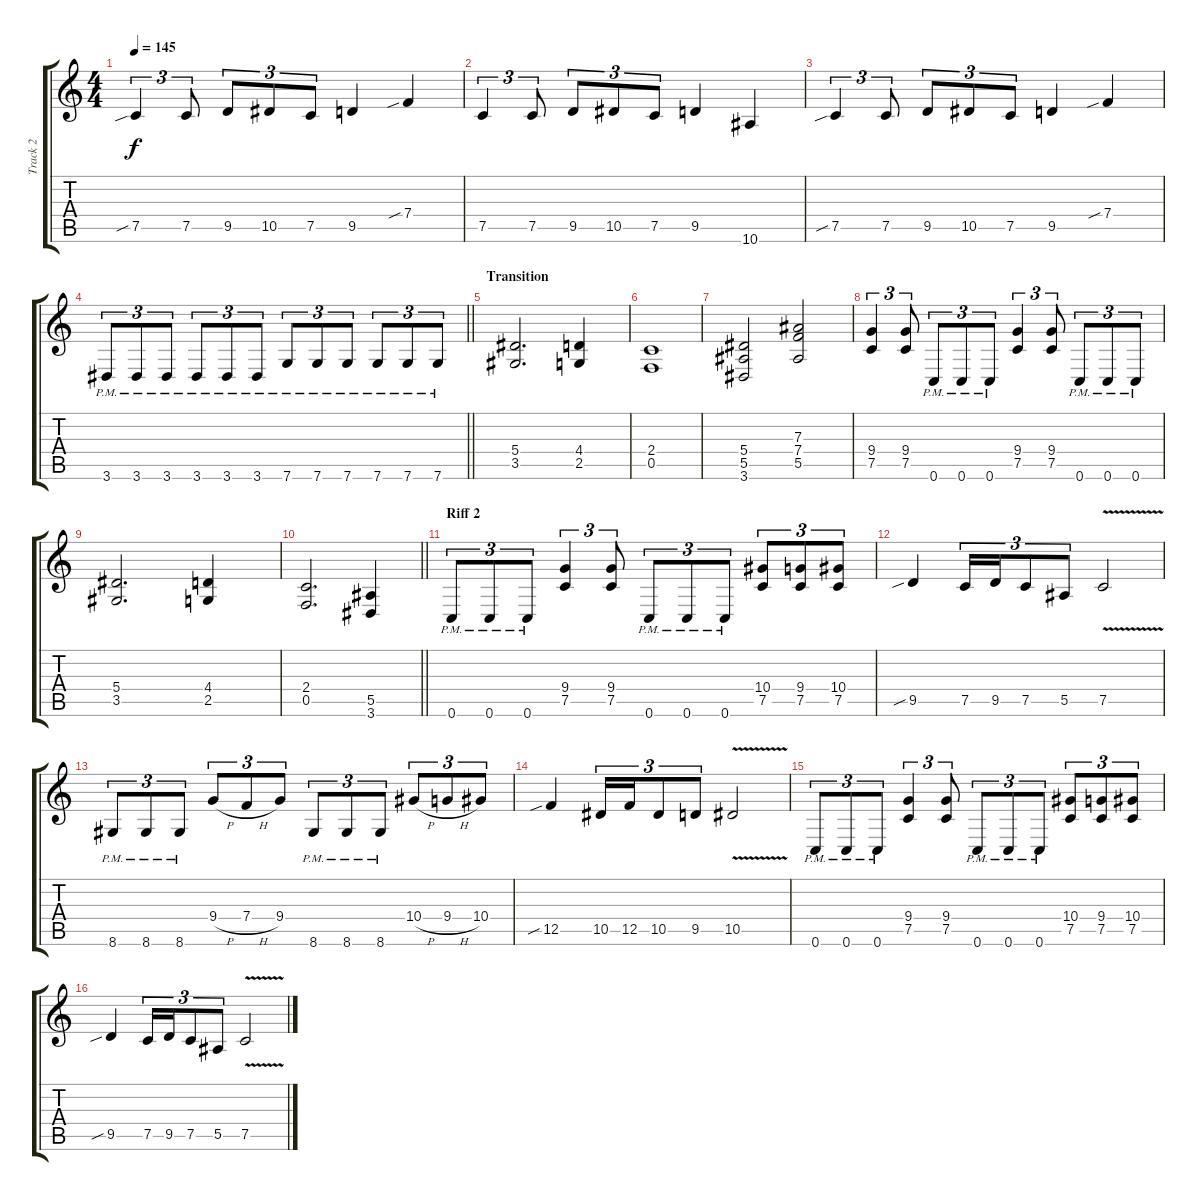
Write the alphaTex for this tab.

\track ("Track 2" "Track 2") {instrument overdrivenguitar}
\staff {score tabs}
\tuning (C4 G3 Eb3 Bb2 F2 C2) {hide}
\ts (4 4)
\tempo 145
\clef g2
\ks c
7.5{sib}.4{tu (3 2) dy f} 7.5.8{tu (3 2)} 9.5.8{tu (3 2)} 10.5.8{tu (3 2)} 7.5.8{tu (3 2)} 9.5.4 7.4{sib}.4 |
7.5.4{tu (3 2)} 7.5.8{tu (3 2)} 9.5.8{tu (3 2)} 10.5.8{tu (3 2)} 7.5.8{tu (3 2)} 9.5.4 10.6.4 |
7.5{sib}.4{tu (3 2)} 7.5.8{tu (3 2)} 9.5.8{tu (3 2)} 10.5.8{tu (3 2)} 7.5.8{tu (3 2)} 9.5.4 7.4{sib}.4 |
\barLineRight lightlight
3.6{pm}.8{tu (3 2)} 3.6{pm}.8{tu (3 2)} 3.6{pm}.8{tu (3 2)} 3.6{pm}.8{tu (3 2)} 3.6{pm}.8{tu (3 2)} 3.6{pm}.8{tu (3 2)} 7.6{pm}.8{tu (3 2)} 7.6{pm}.8{tu (3 2)} 7.6{pm}.8{tu (3 2)} 7.6{pm}.8{tu (3 2)} 7.6{pm}.8{tu (3 2)} 7.6{pm}.8{tu (3 2)} |
\section ("" "Transition")
(5.4 3.5).2{d} (4.4 2.5).4 |
(2.4 0.5).1 |
(5.4 5.5 3.6).2 (7.3 7.4 5.5).2 |
(9.4 7.5).4{tu (3 2)} (9.4 7.5).8{tu (3 2)} 0.6{pm}.8{tu (3 2)} 0.6{pm}.8{tu (3 2)} 0.6{pm}.8{tu (3 2)} (9.4 7.5).4{tu (3 2)} (9.4 7.5).8{tu (3 2)} 0.6{pm}.8{tu (3 2)} 0.6{pm}.8{tu (3 2)} 0.6{pm}.8{tu (3 2)} |
(5.4 3.5).2{d} (4.4 2.5).4 |
\barLineRight lightlight
(2.4 0.5).2{d} (5.5 3.6).4 |
\section ("" "Riff 2")
0.6{pm}.8{tu (3 2) balance 16} 0.6{pm}.8{tu (3 2)} 0.6{pm}.8{tu (3 2)} (9.4 7.5).4{tu (3 2)} (9.4 7.5).8{tu (3 2)} 0.6{pm}.8{tu (3 2)} 0.6{pm}.8{tu (3 2)} 0.6{pm}.8{tu (3 2)} (10.4 7.5).8{tu (3 2)} (9.4 7.5).8{tu (3 2)} (10.4 7.5).8{tu (3 2)} |
9.5{sib}.4 7.5.16{tu (3 2)} 9.5.16{tu (3 2)} 7.5.8{tu (3 2)} 5.5.8{tu (3 2)} 7.5{v}.2 |
8.6{pm}.8{tu (3 2)} 8.6{pm}.8{tu (3 2)} 8.6{pm}.8{tu (3 2)} 9.4{h}.8{tu (3 2)} 7.4{h}.8{tu (3 2)} 9.4.8{tu (3 2)} 8.6{pm}.8{tu (3 2)} 8.6{pm}.8{tu (3 2)} 8.6{pm}.8{tu (3 2)} 10.4{h}.8{tu (3 2)} 9.4{h}.8{tu (3 2)} 10.4.8{tu (3 2)} |
12.5{sib}.4 10.5.16{tu (3 2)} 12.5.16{tu (3 2)} 10.5.8{tu (3 2)} 9.5.8{tu (3 2)} 10.5{v}.2 |
0.6{pm}.8{tu (3 2)} 0.6{pm}.8{tu (3 2)} 0.6{pm}.8{tu (3 2)} (9.4 7.5).4{tu (3 2)} (9.4 7.5).8{tu (3 2)} 0.6{pm}.8{tu (3 2)} 0.6{pm}.8{tu (3 2)} 0.6{pm}.8{tu (3 2)} (10.4 7.5).8{tu (3 2)} (9.4 7.5).8{tu (3 2)} (10.4 7.5).8{tu (3 2)} |
9.5{sib}.4 7.5.16{tu (3 2)} 9.5.16{tu (3 2)} 7.5.8{tu (3 2)} 5.5.8{tu (3 2)} 7.5{v}.2
